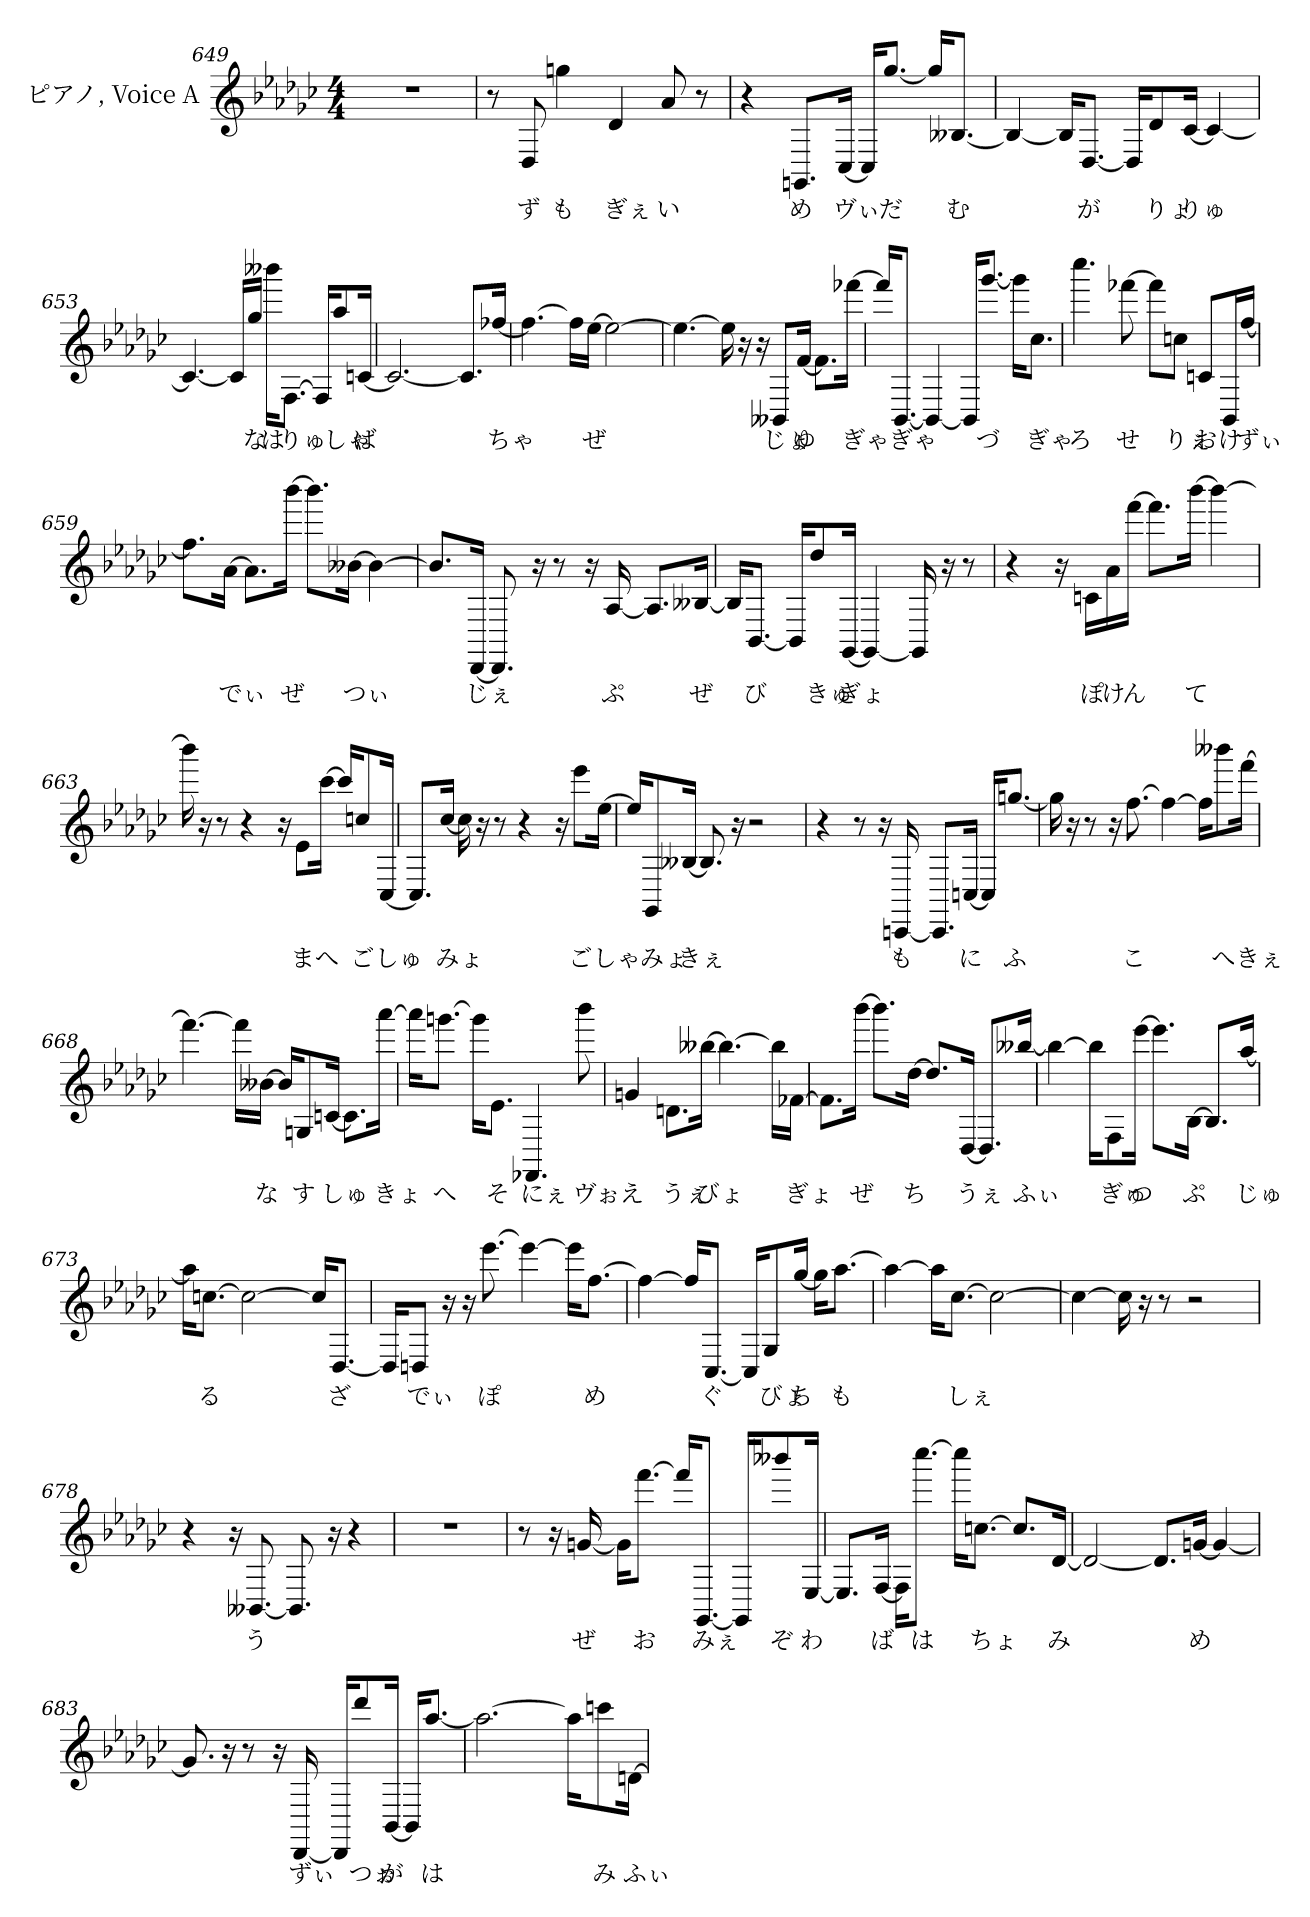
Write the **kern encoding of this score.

**kern	**text
*part1	*part1
*staff1	*staff1
*I"ピアノ, Voice A	*
*clefG2	*
*k[b-e-a-d-g-c-]	*
*M4/4	*
=649	=649
1r	.
=650	=650
8r	.
!	!LO:LY:b
8D-/	ず
!	!LO:LY:b
4ggn\	も
!	!LO:LY:b
4d-/	ぎぇ
!	!LO:LY:b
8a-/	い
8r	.
!!LO:LB:g=z
=651	=651
4r	.
!	!LO:LY:b
8.GGn/L	め
!	!LO:LY:b
[16C-/Jk	ヴぃ
16C-/KL]	.
!	!LO:LY:b
[8.gg-/J	だ
16gg-/KL]	.
!	!LO:LY:b
[8.B--X/J	む
=652	=652
4B--/_	.
16B--/KL]	.
!	!LO:LY:b
[8.D-/J	が
16D-/KL]	.
!	!LO:LY:b
8d-/	りょ
!	!LO:LY:b
[16c-/Jk	りゅ
4c-/_	.
=653	=653
4.c-/_	.
16c-/LL]	.
!	!LO:LY:b
16gg-/JJ	な
!	!LO:LY:b
16bbb--X\KL	は
!	!LO:LY:b
[8.F\J	りゅ
16F/KL]	.
!	!LO:LY:b
8aa-/	しゃ
!	!LO:LY:b
[16cn/Jk	ば
=654	=654
2.c/_	.
8.c/L]	.
!	!LO:LY:b
[16ff-X/Jk	ちゃ
=655	=655
4.ff-\_	.
16ff-\LL]	.
!	!LO:LY:b
[16ee-\JJ	ぜ
2ee-\_	.
!!LO:LB:g=z
=656	=656
4.ee-\_	.
16ee-\]	.
16r	.
16r	.
!	!LO:LY:b
8BB--X/L	じょ
!	!LO:LY:b
[16f/Jk	ゆ
8.f\L]	.
!	!LO:LY:b
[16fff-X\Jk	ぎゃ
=657	=657
16fff-/KL]	.
!	!LO:LY:b
[8.BB-/J	ぎゃ
4BB-/_	.
16BB-/KL]	.
!	!LO:LY:b
[8.ggg-/J	づ
16ggg-\KL]	.
!	!LO:LY:b
8.cc-\J	ぎゃ
=658	=658
!	!LO:LY:b
4.cccc-\	ろ
!	!LO:LY:b
[8fff-X\	せ
8fff-\L]	.
!	!LO:LY:b
8ccn\J	りぇ
!	!LO:LY:b
8cn/L	お
!	!LO:LY:b
16BB-/L	け
!	!LO:LY:b
[16ff/JJ	ずぃ
=659	=659
8.ff\L]	.
!	!LO:LY:b
[16a-\Jk	でぃ
8.a-\L]	.
!	!LO:LY:b
[16bbb-\Jk	ぜ
8.bbb-\L]	.
!	!LO:LY:b
[16b--X\Jk	つぃ
4b--\_	.
!!LO:LB:g=z
=660	=660
8.b--/L]	.
!	!LO:LY:b
[16DD-/Jk	じぇ
8.DD-/]	.
16r	.
8r	.
16r	.
!	!LO:LY:b
[16A-/	ぷ
8.A-/L]	.
!	!LO:LY:b
[16B--X/Jk	ぜ
=661	=661
16B--/KL]	.
!	!LO:LY:b
[8.BB-/J	び
16BB-/KL]	.
!	!LO:LY:b
8dd-/	きゅ
!	!LO:LY:b
[16GG-/Jk	ぎょ
4GG-/_	.
16GG-/]	.
16r	.
8r	.
=662	=662
4r	.
16r	.
!	!LO:LY:b
16cn\LL	ぽ
!	!LO:LY:b
16a-\	け
!	!LO:LY:b
[16fff\JJ	ん
8.fff\L]	.
!	!LO:LY:b
[16bbb-\Jk	て
4bbb-\_	.
!!LO:LB:g=z
=663	=663
16bbb-\]	.
16r	.
8r	.
4r	.
16r	.
!	!LO:LY:b
8e-\L	ま
!	!LO:LY:b
[16ccc-\Jk	へ
16ccc-/KL]	.
!	!LO:LY:b
8ccn/	ご
!	!LO:LY:b
[16C-/Jk	しゅ
=664	=664
8.C-/L]	.
!	!LO:LY:b
[16cc-/Jk	みょ
16cc-\]	.
16r	.
8r	.
4r	.
16r	.
!	!LO:LY:b
8eee-\L	ご
!	!LO:LY:b
[16ee-\Jk	しゃ
=665	=665
16ee-/KL]	.
!	!LO:LY:b
8GG-/	みょ
!	!LO:LY:b
[16B--X/Jk	きぇ
8.B--/]	.
16r	.
2r	.
=666	=666
4r	.
8r	.
16r	.
!	!LO:LY:b
[16CCn/	も
8.CC/L]	.
!	!LO:LY:b
[16Cn/Jk	に
16C/KL]	.
!	!LO:LY:b
[8.ggn/J	ふ
!!LO:LB:g=z
=667	=667
16gg\]	.
16r	.
8r	.
16r	.
!	!LO:LY:b
[8.ff\	こ
4ff\_	.
16ff\KL]	.
!	!LO:LY:b
8bbb--X\	へ
!	!LO:LY:b
[16fff\Jk	きぇ
=668	=668
4.fff\_	.
16fff\LL]	.
!	!LO:LY:b
[16b--X\JJ	な
16b--/KL]	.
!	!LO:LY:b
8Gn/	す
!	!LO:LY:b
[16cn/Jk	しゅ
8.c\L]	.
!	!LO:LY:b
[16aaa-\Jk	きょ
=669	=669
16aaa-\KL]	.
!	!LO:LY:b
[8.gggn\J	へ
16ggg\KL]	.
!	!LO:LY:b
8.e-\J	そ
!	!LO:LY:b
4.FF-X/	にぇ
!	!LO:LY:b
8bbb-\	ヴぉ
!!LO:PB:g=z
=670	=670
!	!LO:LY:b
4gn/	え
!	!LO:LY:b
8.dn\L	うぇ
!	!LO:LY:b
[16bb--X\Jk	びょ
4.bb--\_	.
16bb--\LL]	.
!	!LO:LY:b
[16f-X\JJ	ぎょ
=671	=671
8.f-\L]	.
!	!LO:LY:b
[16bbb-\Jk	ぜ
8.bbb-\L]	.
!	!LO:LY:b
[16dd-\Jk	ち
8.dd-/L]	.
!	!LO:LY:b
[16D-/Jk	うぇ
8.D-/L]	.
!	!LO:LY:b
[16bb--X/Jk	ふぃ
=672	=672
4bb--\_	.
16bb--\KL]	.
!	!LO:LY:b
8F\	ぎゅ
!	!LO:LY:b
[16eee-\Jk	つ
8.eee-\L]	.
!	!LO:LY:b
[16B-\Jk	ぷ
8.B-/L]	.
!	!LO:LY:b
[16aa-/Jk	じゅ
=673	=673
16aa-\KL]	.
!	!LO:LY:b
[8.ccn\J	る
2cc\_	.
16cc/KL]	.
!	!LO:LY:b
[8.D-/J	ざ
!!LO:LB:g=z
=674	=674
16D-/KL]	.
!	!LO:LY:b
8Dn/J	でぃ
16r	.
16r	.
!	!LO:LY:b
[8.eee-\	ぽ
4eee-\_	.
16eee-\KL]	.
!	!LO:LY:b
[8.ff\J	め
=675	=675
4ff\_	.
16ff/KL]	.
!	!LO:LY:b
[8.C-/J	ぐ
16C-/KL]	.
!	!LO:LY:b
8G-/	びょ
!	!LO:LY:b
[16gg-/Jk	ち
16gg-\KL]	.
!	!LO:LY:b
[8.aa-\J	も
=676	=676
4aa-\_	.
16aa-\KL]	.
!	!LO:LY:b
[8.cc-\J	しぇ
2cc-\_	.
=677	=677
4cc-\_	.
16cc-\]	.
16r	.
8r	.
2r	.
=678	=678
4r	.
16r	.
!	!LO:LY:b
[8.BB--X/	う
8.BB--/]	.
16r	.
4r	.
=679	=679
1r	.
!!LO:LB:g=z
=680	=680
8r	.
16r	.
!	!LO:LY:b
[16gn/	ぜ
16g\KL]	.
!	!LO:LY:b
[8.fff\J	お
16fff/KL]	.
!	!LO:LY:b
[8.GG-/J	みぇ
16GG-/KL]	.
!	!LO:LY:b
8bbb--X/	ぞ
!	!LO:LY:b
[16E-/Jk	わ
=681	=681
8.E-/L]	.
!	!LO:LY:b
[16F/Jk	ば
16F\KL]	.
!	!LO:LY:b
[8.cccc-\J	は
16cccc-\KL]	.
!	!LO:LY:b
[8.ccn\J	ちょ
8.cc/L]	.
!	!LO:LY:b
[16d-/Jk	み
=682	=682
2d-/_	.
8.d-/L]	.
!	!LO:LY:b
[16gn/Jk	め
4g/_	.
=683	=683
8.g/]	.
16r	.
8r	.
16r	.
!	!LO:LY:b
[16DD-/	ずぃ
16DD-/KL]	.
!	!LO:LY:b
8ddd-/	つぉ
!	!LO:LY:b
[16BB-/Jk	が
16BB-/KL]	.
!	!LO:LY:b
[8.aa-/J	は
!!LO:LB:g=z
=684	=684
2.aa-\_	.
16aa-\KL]	.
!	!LO:LY:b
8cccn\	み
!	!LO:LY:b
[16dn\Jk	ふぃ
=	=
*-	*-
